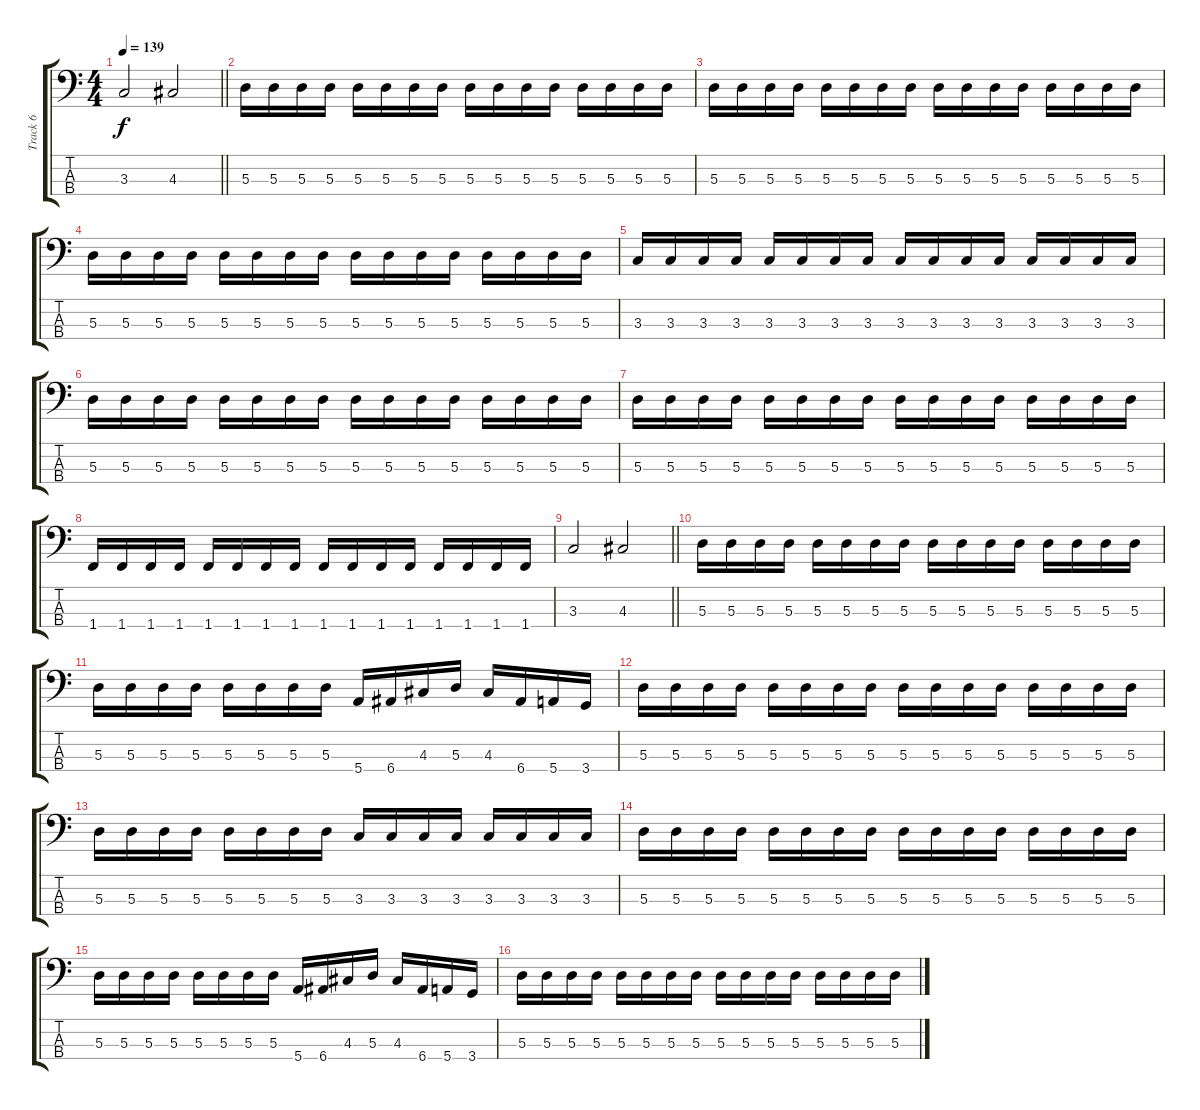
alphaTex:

\track ("Track 6" "Track 6") {instrument electricbasspick}
\staff {score tabs}
\tuning (G2 D2 A1 E1) {hide}
\ts (4 4)
\tempo 139
\clef f4
\barLineRight lightlight
\ks c
3.3.2{dy f} 4.3.2 |
5.3.16 5.3.16 5.3.16 5.3.16 5.3.16 5.3.16 5.3.16 5.3.16 5.3.16 5.3.16 5.3.16 5.3.16 5.3.16 5.3.16 5.3.16 5.3.16 |
5.3.16 5.3.16 5.3.16 5.3.16 5.3.16 5.3.16 5.3.16 5.3.16 5.3.16 5.3.16 5.3.16 5.3.16 5.3.16 5.3.16 5.3.16 5.3.16 |
5.3.16 5.3.16 5.3.16 5.3.16 5.3.16 5.3.16 5.3.16 5.3.16 5.3.16 5.3.16 5.3.16 5.3.16 5.3.16 5.3.16 5.3.16 5.3.16 |
3.3.16 3.3.16 3.3.16 3.3.16 3.3.16 3.3.16 3.3.16 3.3.16 3.3.16 3.3.16 3.3.16 3.3.16 3.3.16 3.3.16 3.3.16 3.3.16 |
5.3.16 5.3.16 5.3.16 5.3.16 5.3.16 5.3.16 5.3.16 5.3.16 5.3.16 5.3.16 5.3.16 5.3.16 5.3.16 5.3.16 5.3.16 5.3.16 |
5.3.16 5.3.16 5.3.16 5.3.16 5.3.16 5.3.16 5.3.16 5.3.16 5.3.16 5.3.16 5.3.16 5.3.16 5.3.16 5.3.16 5.3.16 5.3.16 |
1.4.16 1.4.16 1.4.16 1.4.16 1.4.16 1.4.16 1.4.16 1.4.16 1.4.16 1.4.16 1.4.16 1.4.16 1.4.16 1.4.16 1.4.16 1.4.16 |
\barLineRight lightlight
3.3.2 4.3.2 |
5.3.16 5.3.16 5.3.16 5.3.16 5.3.16 5.3.16 5.3.16 5.3.16 5.3.16 5.3.16 5.3.16 5.3.16 5.3.16 5.3.16 5.3.16 5.3.16 |
5.3.16 5.3.16 5.3.16 5.3.16 5.3.16 5.3.16 5.3.16 5.3.16 5.4.16 6.4.16 4.3.16 5.3.16 4.3.16 6.4.16 5.4.16 3.4.16 |
5.3.16 5.3.16 5.3.16 5.3.16 5.3.16 5.3.16 5.3.16 5.3.16 5.3.16 5.3.16 5.3.16 5.3.16 5.3.16 5.3.16 5.3.16 5.3.16 |
5.3.16 5.3.16 5.3.16 5.3.16 5.3.16 5.3.16 5.3.16 5.3.16 3.3.16 3.3.16 3.3.16 3.3.16 3.3.16 3.3.16 3.3.16 3.3.16 |
5.3.16 5.3.16 5.3.16 5.3.16 5.3.16 5.3.16 5.3.16 5.3.16 5.3.16 5.3.16 5.3.16 5.3.16 5.3.16 5.3.16 5.3.16 5.3.16 |
5.3.16 5.3.16 5.3.16 5.3.16 5.3.16 5.3.16 5.3.16 5.3.16 5.4.16 6.4.16 4.3.16 5.3.16 4.3.16 6.4.16 5.4.16 3.4.16 |
5.3.16 5.3.16 5.3.16 5.3.16 5.3.16 5.3.16 5.3.16 5.3.16 5.3.16 5.3.16 5.3.16 5.3.16 5.3.16 5.3.16 5.3.16 5.3.16
